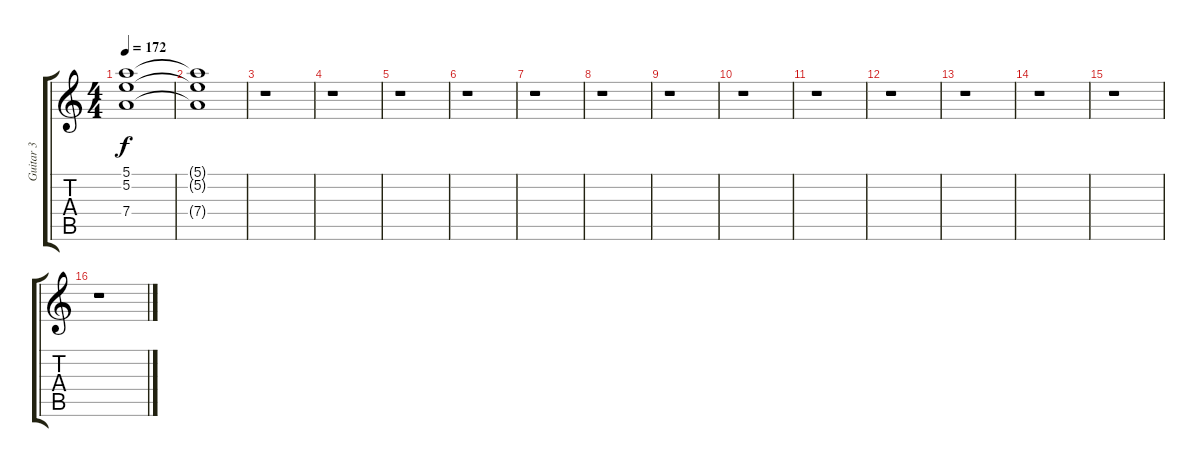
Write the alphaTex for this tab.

\track ("Guitar 3" "Guitar 3") {instrument overdrivenguitar}
\staff {score tabs}
\tuning (E4 B3 G3 D3 A2 E2) {hide}
\ts (4 4)
\tempo 172
\clef g2
\ks c
(5.1{t} 5.2{t} 7.4{t}).1{dy f} |
(5.1{t} 5.2{t} 7.4{t}).1 |
r.1 |
r.1 |
r.1 |
r.1 |
r.1 |
r.1 |
r.1 |
r.1 |
r.1 |
r.1 |
r.1 |
r.1 |
r.1 |
r.1
